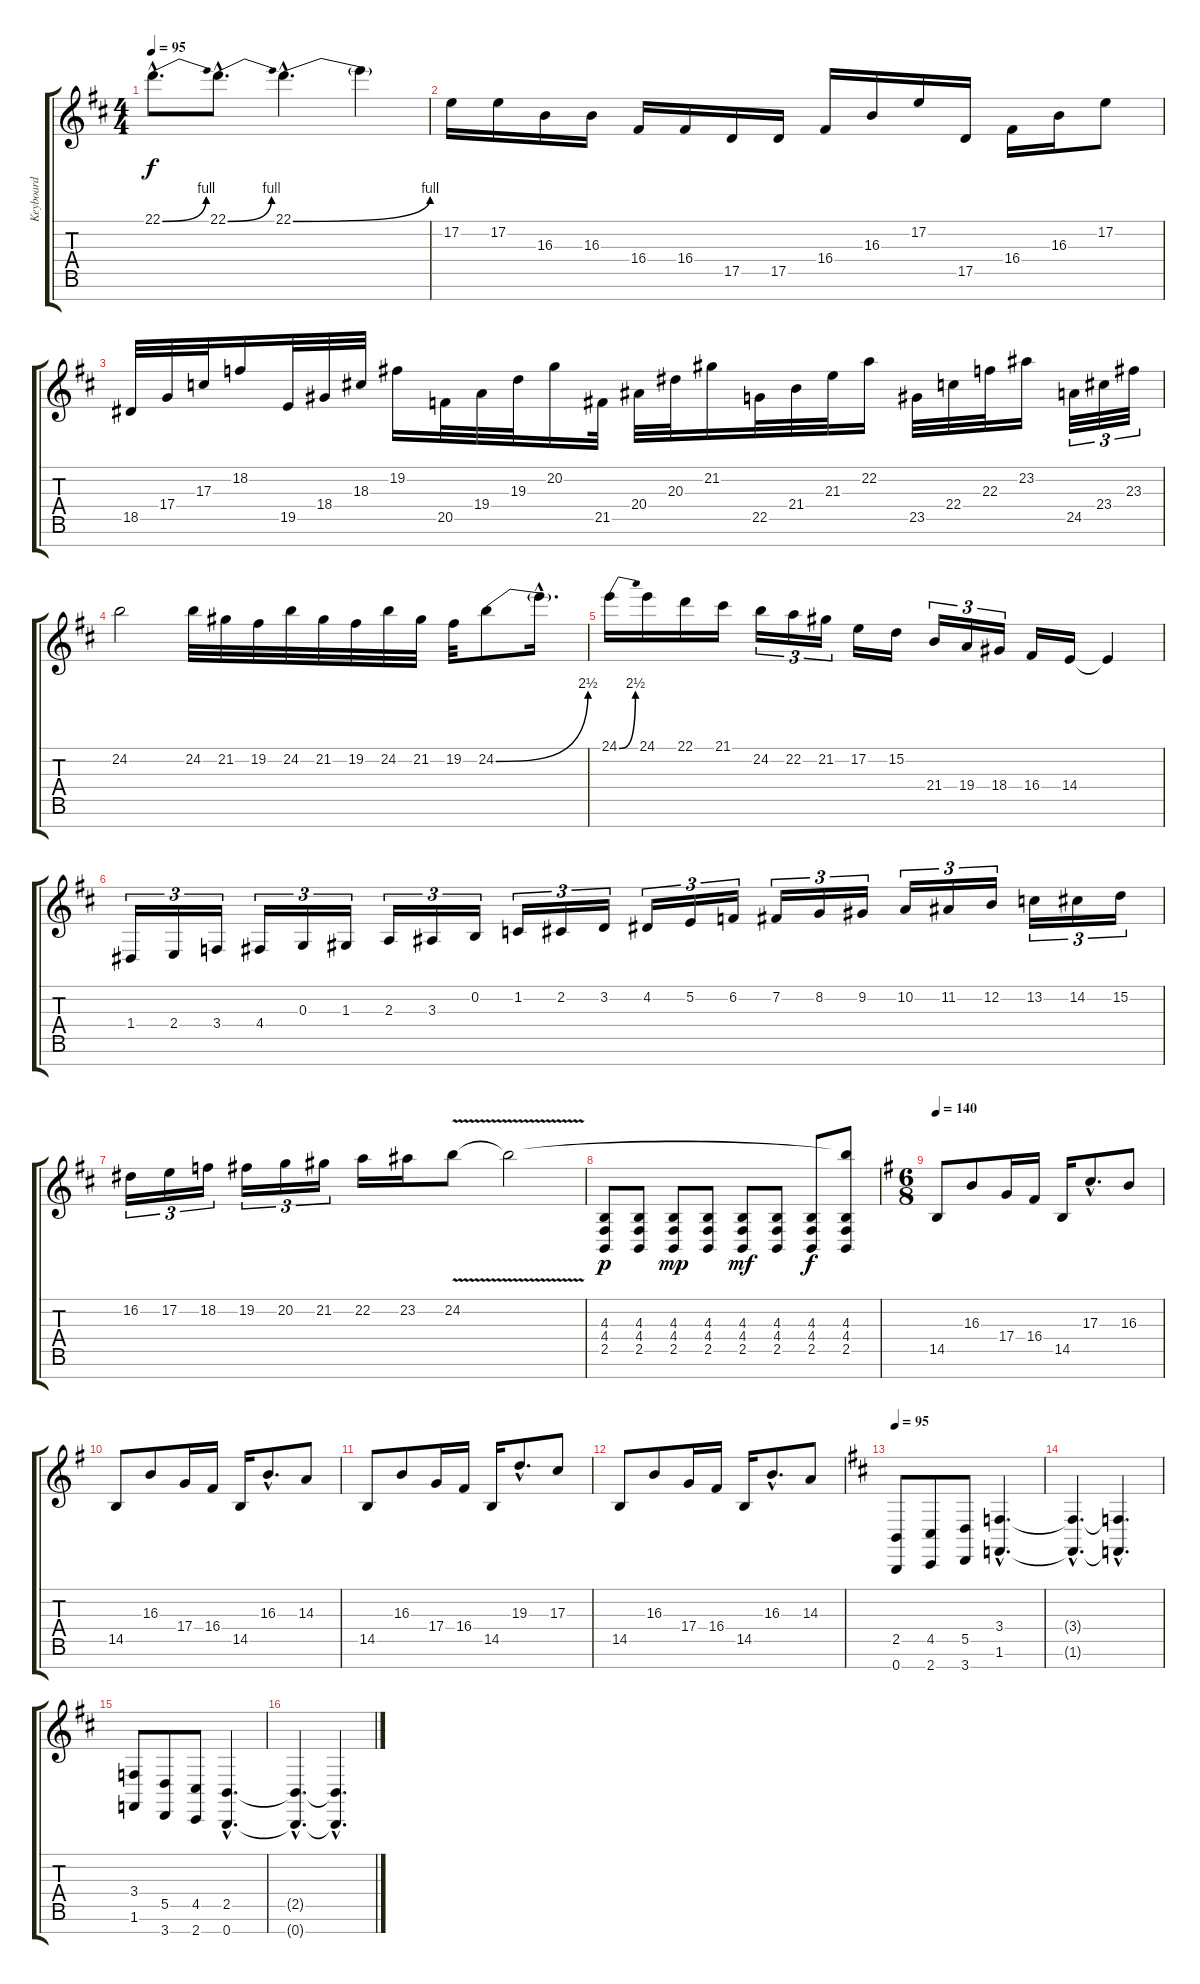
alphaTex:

\track ("Keyboard" "Keyboard") {instrument lead2sawtooth}
\staff {score tabs}
\tuning (E4 B3 G3 D3 A2 E2 B1) {hide}
\ts (4 4)
\tempo 95
\clef g2
\ks bminor
22.1{be (bend 0 0 60 4) hac}.8{d dy f} 22.1{be (bend 0 0 60 4) hac}.8{d} 22.1{be (bend 0 0 60 4) hac}.4{d} 22.1{t}.4 |
17.2.16 17.2.16 16.3.16 16.3.16 16.4.16 16.4.16 17.5.16 17.5.16 16.4.16 16.3.16 17.2.16 17.5.16 16.4.16 16.3.16 17.2.8 |
18.5.32 17.4.32 17.3.32 18.2.16 19.5.32 18.4.32 18.3.32 19.2.16 20.5.32 19.4.32 19.3.32 20.2.16 21.5.32 20.4.32 20.3.32 21.2.16 22.5.32 21.4.32 21.3.32 22.2.16 23.5.32 22.4.32 22.3.32 23.2.16 24.5.32{tu (3 2)} 23.4.32{tu (3 2)} 23.3.32{tu (3 2)} |
24.2.2 24.2.32 21.2.32 19.2.32 24.2.32 21.2.32 19.2.32 24.2.32 21.2.32 19.2.32 24.2{be (bend 0 0 60 10)}.8 24.2{hac t}.16{d} |
24.1{be (bend 0 0 60 10)}.16 24.1.16 22.1.16 21.1.16 24.2.16{tu (3 2)} 22.2.16{tu (3 2)} 21.2.16{tu (3 2)} 17.2.16 15.2.16 21.4.16{tu (3 2)} 19.4.16{tu (3 2)} 18.4.16{tu (3 2)} 16.4.16 14.4.16 14.4{t}.4 |
1.4.16{tu (3 2)} 2.4.16{tu (3 2)} 3.4.16{tu (3 2)} 4.4.16{tu (3 2)} 0.3.16{tu (3 2)} 1.3.16{tu (3 2)} 2.3.16{tu (3 2)} 3.3.16{tu (3 2)} 0.2.16{tu (3 2)} 1.2.16{tu (3 2)} 2.2.16{tu (3 2)} 3.2.16{tu (3 2)} 4.2.16{tu (3 2)} 5.2.16{tu (3 2)} 6.2.16{tu (3 2)} 7.2.16{tu (3 2)} 8.2.16{tu (3 2)} 9.2.16{tu (3 2)} 10.2.16{tu (3 2)} 11.2.16{tu (3 2)} 12.2.16{tu (3 2)} 13.2.16{tu (3 2)} 14.2.16{tu (3 2)} 15.2.16{tu (3 2)} |
16.2.16{tu (3 2)} 17.2.16{tu (3 2)} 18.2.16{tu (3 2)} 19.2.16{tu (3 2)} 20.2.16{tu (3 2)} 21.2.16{tu (3 2)} 22.2.16 23.2.16 24.2{v}.8 24.2{t}.2 |
(4.3 4.4 2.5).8{dy p} (4.3 4.4 2.5).8 (4.3 4.4 2.5).8{dy mp} (4.3 4.4 2.5).8 (4.3 4.4 2.5).8{dy mf} (4.3 4.4 2.5).8 (4.3 4.4 2.5).8{dy f} (24.2{t} 4.3 4.4 2.5).8 |
\ts (6 8)
\tempo 140
\ks eminor
14.5.8 16.3.8 17.4.16 16.4.16 14.5.16 17.3{hac}.8{d} 16.3.8 |
14.5.8 16.3.8 17.4.16 16.4.16 14.5.16 16.3{hac}.8{d} 14.3.8 |
14.5.8 16.3.8 17.4.16 16.4.16 14.5.16 19.3{hac}.8{d} 17.3.8 |
14.5.8 16.3.8 17.4.16 16.4.16 14.5.16 16.3{hac}.8{d} 14.3.8 |
\tempo 95
\ks bminor
(2.5 0.7).8 (4.5 2.7).8 (5.5 3.7).8 (3.4{hac} 1.6{hac}).4{d} |
(3.4{hac t} 1.6{hac t}).4{d} (3.4{hac t} 1.6{hac t}).4{d} |
(3.4 1.6).8 (5.5 3.7).8 (4.5 2.7).8 (2.5{hac} 0.7{hac}).4{d} |
(2.5{hac t} 0.7{hac t}).4{d} (2.5{hac t} 0.7{hac t}).4{d}
